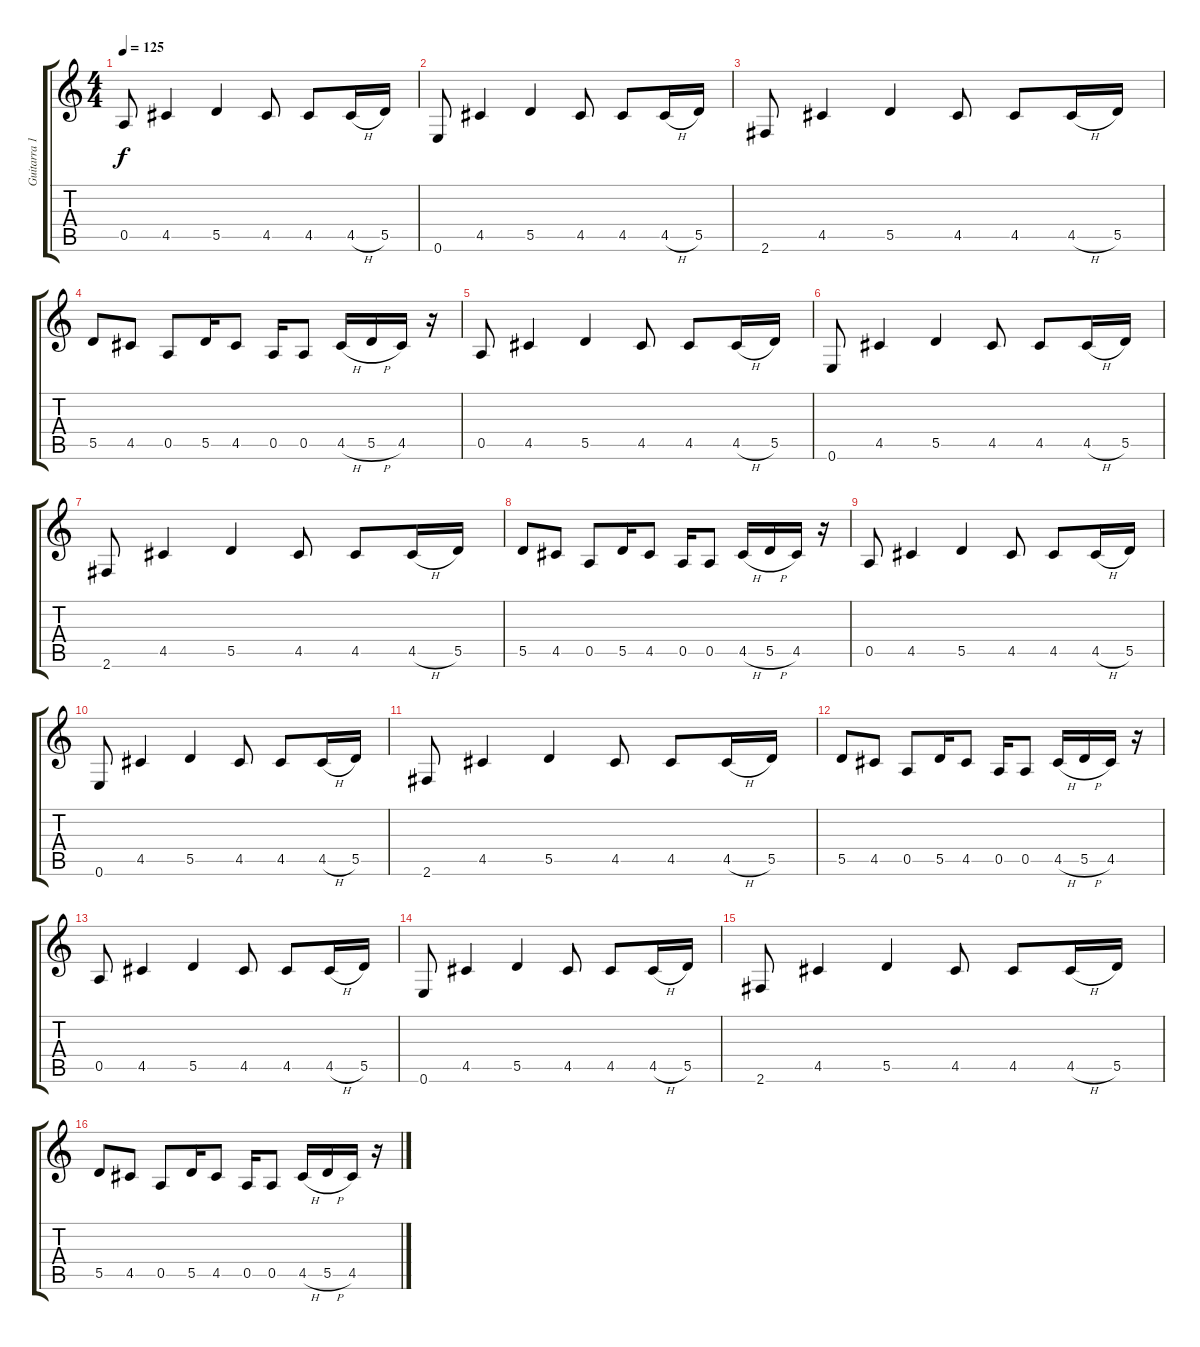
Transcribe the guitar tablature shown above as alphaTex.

\track ("Guitarra 1" "Guitarra 1") {instrument distortionguitar}
\staff {score tabs}
\tuning (E4 B3 G3 D3 A2 E2) {hide}
\ts (4 4)
\tempo 125
\clef g2
\ks c
0.5.8{dy f instrument distortionguitar} 4.5.4 5.5.4 4.5.8 4.5.8 4.5{h}.16 5.5.16 |
0.6.8 4.5.4 5.5.4 4.5.8 4.5.8 4.5{h}.16 5.5.16 |
2.6.8 4.5.4 5.5.4 4.5.8 4.5.8 4.5{h}.16 5.5.16 |
5.5.8 4.5.8 0.5.8 5.5.16 4.5.8 0.5.16 0.5.8 4.5{h}.16 5.5{h}.16 4.5.16 r.16 |
0.5.8 4.5.4 5.5.4 4.5.8 4.5.8 4.5{h}.16 5.5.16 |
0.6.8 4.5.4 5.5.4 4.5.8 4.5.8 4.5{h}.16 5.5.16 |
2.6.8 4.5.4 5.5.4 4.5.8 4.5.8 4.5{h}.16 5.5.16 |
5.5.8 4.5.8 0.5.8 5.5.16 4.5.8 0.5.16 0.5.8 4.5{h}.16 5.5{h}.16 4.5.16 r.16 |
0.5.8 4.5.4 5.5.4 4.5.8 4.5.8 4.5{h}.16 5.5.16 |
0.6.8 4.5.4 5.5.4 4.5.8 4.5.8 4.5{h}.16 5.5.16 |
2.6.8 4.5.4 5.5.4 4.5.8 4.5.8 4.5{h}.16 5.5.16 |
5.5.8 4.5.8 0.5.8 5.5.16 4.5.8 0.5.16 0.5.8 4.5{h}.16 5.5{h}.16 4.5.16 r.16 |
0.5.8 4.5.4 5.5.4 4.5.8 4.5.8 4.5{h}.16 5.5.16 |
0.6.8 4.5.4 5.5.4 4.5.8 4.5.8 4.5{h}.16 5.5.16 |
2.6.8 4.5.4 5.5.4 4.5.8 4.5.8 4.5{h}.16 5.5.16 |
5.5.8 4.5.8 0.5.8 5.5.16 4.5.8 0.5.16 0.5.8 4.5{h}.16 5.5{h}.16 4.5.16 r.16
